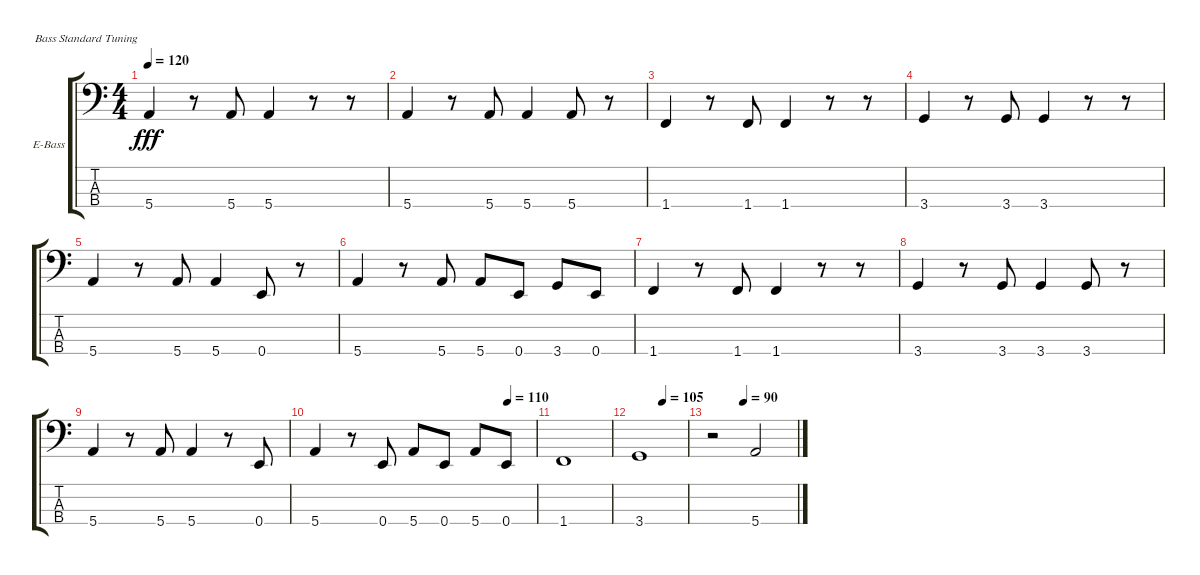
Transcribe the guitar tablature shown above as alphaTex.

\defaultSystemsLayout 4
\bracketExtendMode groupsimilarinstruments
\firstSystemTrackNameOrientation horizontal
\otherSystemsTrackNameOrientation horizontal
\track ("Bass" "E-Bass") {instrument electricbassfinger}
\staff {score tabs}
\tuning (G2 D2 A1 E1)
\ts (4 4)
\tempo 120
\clef f4
\scale
0.333333
\ks c
5.4.4{dy fff} r.8 5.4.8 5.4.4 r.8 r.8 |
\scale
0.333333 5.4.4 r.8 5.4.8 5.4.4 5.4.8 r.8 |
\scale
0.333333 1.4.4 r.8 1.4.8 1.4.4 r.8 r.8 |
\scale
0.333333 3.4.4 r.8 3.4.8 3.4.4 r.8 r.8 |
\scale
0.333333 5.4.4 r.8 5.4.8 5.4.4 0.4.8 r.8 |
\scale
0.333333 5.4.4 r.8 5.4.8 5.4.8 0.4.8 3.4.8 0.4.8 |
\scale
0.333333 1.4.4 r.8 1.4.8 1.4.4 r.8 r.8 |
\scale
0.333333 3.4.4 r.8 3.4.8 3.4.4 3.4.8 r.8 |
\scale
0.333333 5.4.4 r.8 5.4.8 5.4.4 r.8 0.4.8 |
\tempo (110 0.875)
\scale
0.333333 5.4.4 r.8 0.4.8 5.4.8 0.4.8 5.4.8 0.4.8 |
\scale
0.333333 1.4.1 |
\tempo (105 0.5)
\scale
0.333333 3.4.1 |
\tempo (90 0.375)
r.2 5.4.2
